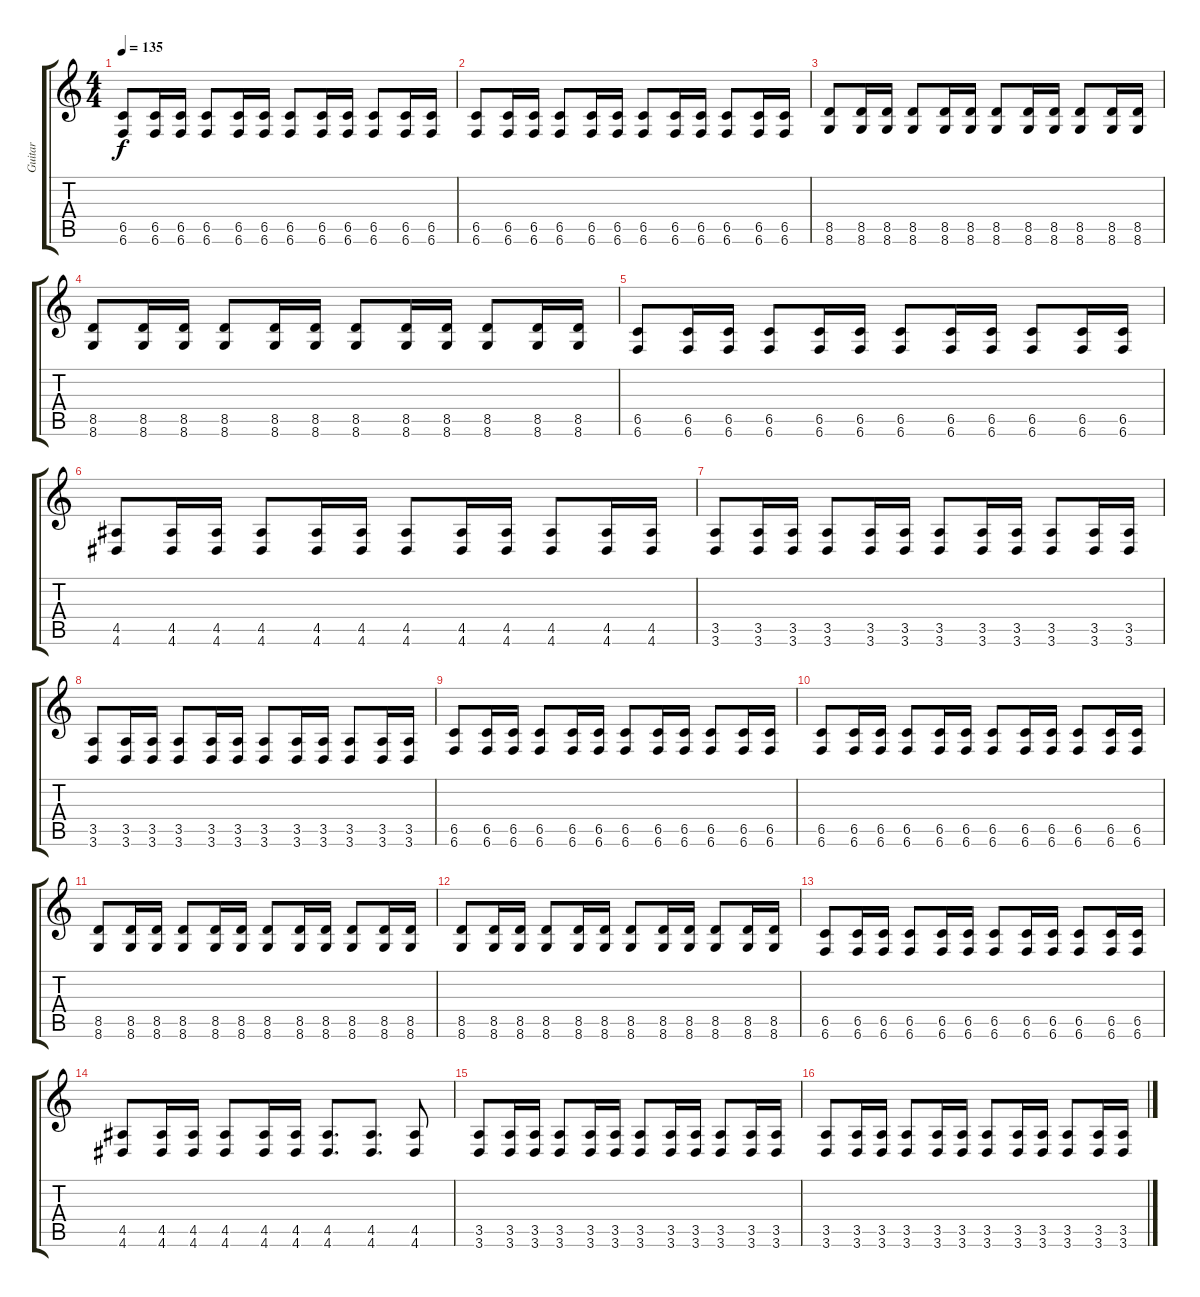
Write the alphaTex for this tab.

\track ("Guitar" "Guitar") {instrument distortionguitar}
\staff {score tabs}
\tuning (Db4 Ab3 E3 B2 Gb2 B1) {hide}
\ts (4 4)
\tempo 135
\clef g2
\ks c
(6.5 6.6).8{dy f} (6.5 6.6).16 (6.5 6.6).16 (6.5 6.6).8 (6.5 6.6).16 (6.5 6.6).16 (6.5 6.6).8 (6.5 6.6).16 (6.5 6.6).16 (6.5 6.6).8 (6.5 6.6).16 (6.5 6.6).16 |
(6.5 6.6).8 (6.5 6.6).16 (6.5 6.6).16 (6.5 6.6).8 (6.5 6.6).16 (6.5 6.6).16 (6.5 6.6).8 (6.5 6.6).16 (6.5 6.6).16 (6.5 6.6).8 (6.5 6.6).16 (6.5 6.6).16 |
(8.5 8.6).8 (8.5 8.6).16 (8.5 8.6).16 (8.5 8.6).8 (8.5 8.6).16 (8.5 8.6).16 (8.5 8.6).8 (8.5 8.6).16 (8.5 8.6).16 (8.5 8.6).8 (8.5 8.6).16 (8.5 8.6).16 |
(8.5 8.6).8 (8.5 8.6).16 (8.5 8.6).16 (8.5 8.6).8 (8.5 8.6).16 (8.5 8.6).16 (8.5 8.6).8 (8.5 8.6).16 (8.5 8.6).16 (8.5 8.6).8 (8.5 8.6).16 (8.5 8.6).16 |
(6.5 6.6).8 (6.5 6.6).16 (6.5 6.6).16 (6.5 6.6).8 (6.5 6.6).16 (6.5 6.6).16 (6.5 6.6).8 (6.5 6.6).16 (6.5 6.6).16 (6.5 6.6).8 (6.5 6.6).16 (6.5 6.6).16 |
(4.5 4.6).8 (4.5 4.6).16 (4.5 4.6).16 (4.5 4.6).8 (4.5 4.6).16 (4.5 4.6).16 (4.5 4.6).8 (4.5 4.6).16 (4.5 4.6).16 (4.5 4.6).8 (4.5 4.6).16 (4.5 4.6).16 |
(3.5 3.6).8 (3.5 3.6).16 (3.5 3.6).16 (3.5 3.6).8 (3.5 3.6).16 (3.5 3.6).16 (3.5 3.6).8 (3.5 3.6).16 (3.5 3.6).16 (3.5 3.6).8 (3.5 3.6).16 (3.5 3.6).16 |
(3.5 3.6).8 (3.5 3.6).16 (3.5 3.6).16 (3.5 3.6).8 (3.5 3.6).16 (3.5 3.6).16 (3.5 3.6).8 (3.5 3.6).16 (3.5 3.6).16 (3.5 3.6).8 (3.5 3.6).16 (3.5 3.6).16 |
(6.5 6.6).8 (6.5 6.6).16 (6.5 6.6).16 (6.5 6.6).8 (6.5 6.6).16 (6.5 6.6).16 (6.5 6.6).8 (6.5 6.6).16 (6.5 6.6).16 (6.5 6.6).8 (6.5 6.6).16 (6.5 6.6).16 |
(6.5 6.6).8 (6.5 6.6).16 (6.5 6.6).16 (6.5 6.6).8 (6.5 6.6).16 (6.5 6.6).16 (6.5 6.6).8 (6.5 6.6).16 (6.5 6.6).16 (6.5 6.6).8 (6.5 6.6).16 (6.5 6.6).16 |
(8.5 8.6).8 (8.5 8.6).16 (8.5 8.6).16 (8.5 8.6).8 (8.5 8.6).16 (8.5 8.6).16 (8.5 8.6).8 (8.5 8.6).16 (8.5 8.6).16 (8.5 8.6).8 (8.5 8.6).16 (8.5 8.6).16 |
(8.5 8.6).8 (8.5 8.6).16 (8.5 8.6).16 (8.5 8.6).8 (8.5 8.6).16 (8.5 8.6).16 (8.5 8.6).8 (8.5 8.6).16 (8.5 8.6).16 (8.5 8.6).8 (8.5 8.6).16 (8.5 8.6).16 |
(6.5 6.6).8 (6.5 6.6).16 (6.5 6.6).16 (6.5 6.6).8 (6.5 6.6).16 (6.5 6.6).16 (6.5 6.6).8 (6.5 6.6).16 (6.5 6.6).16 (6.5 6.6).8 (6.5 6.6).16 (6.5 6.6).16 |
(4.5 4.6).8 (4.5 4.6).16 (4.5 4.6).16 (4.5 4.6).8 (4.5 4.6).16 (4.5 4.6).16 (4.5 4.6).8{d} (4.5 4.6).8{d} (4.5 4.6).8 |
(3.5 3.6).8 (3.5 3.6).16 (3.5 3.6).16 (3.5 3.6).8 (3.5 3.6).16 (3.5 3.6).16 (3.5 3.6).8 (3.5 3.6).16 (3.5 3.6).16 (3.5 3.6).8 (3.5 3.6).16 (3.5 3.6).16 |
(3.5 3.6).8 (3.5 3.6).16 (3.5 3.6).16 (3.5 3.6).8 (3.5 3.6).16 (3.5 3.6).16 (3.5 3.6).8 (3.5 3.6).16 (3.5 3.6).16 (3.5 3.6).8 (3.5 3.6).16 (3.5 3.6).16
